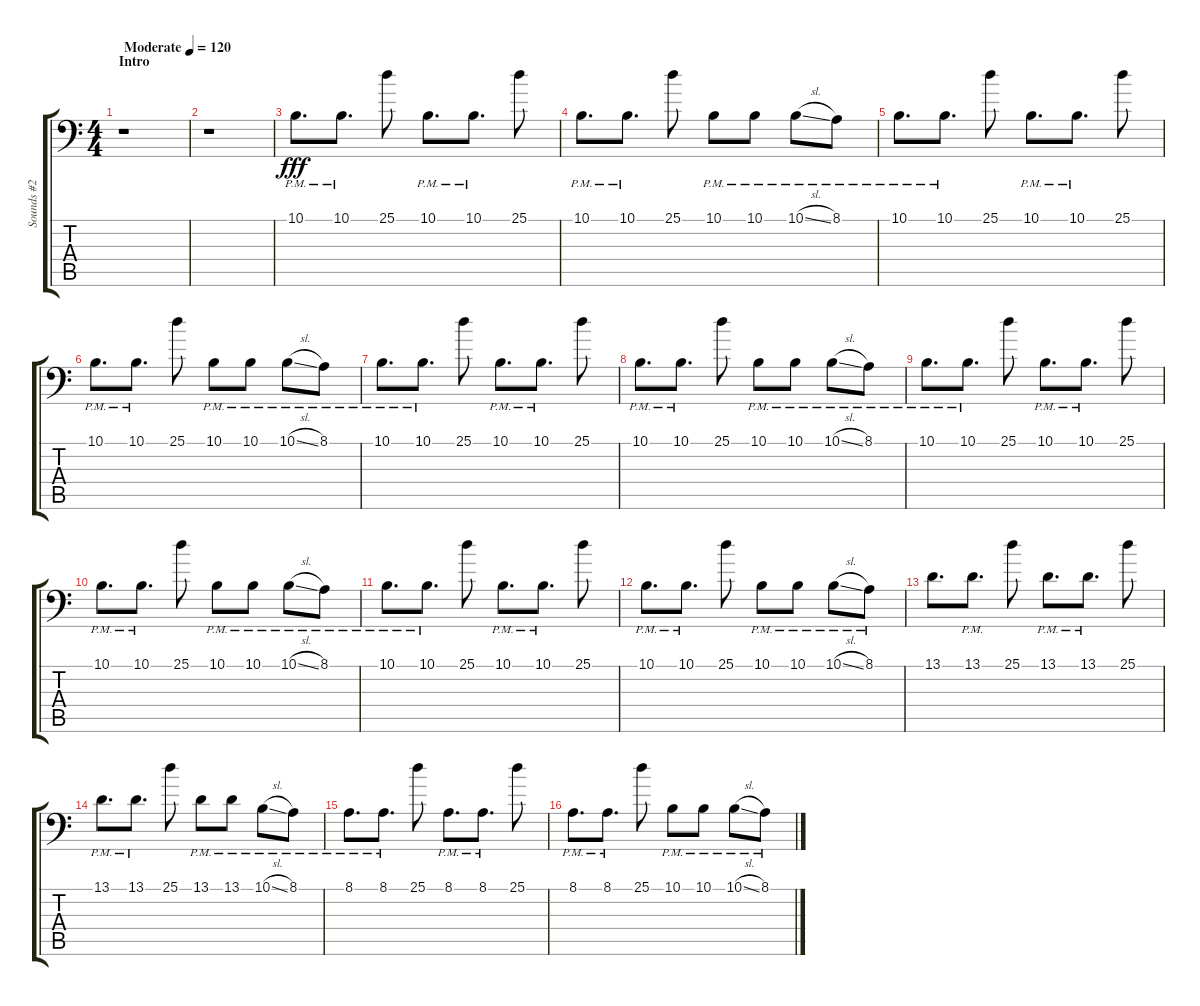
\track ("Sounds #2" "Sounds #2") {instrument lead1square}
\staff {score tabs}
\tuning (Db3 Ab2 E2 B1 Gb1 B0) {hide}
\ts (4 4)
\section ("" "Intro")
\tempo (120 "Moderate")
\clef f4
\ks c
r.1{dy fff instrument lead1square} |
r.1 |
10.1{pm}.8{d} 10.1{pm}.8{d} 25.1.8 10.1{pm}.8{d} 10.1{pm}.8{d} 25.1.8 |
10.1{pm}.8{d} 10.1{pm}.8{d} 25.1.8 10.1{pm}.8 10.1{pm}.8 10.1{sl pm}.8 8.1{pm}.8 |
10.1{pm}.8{d} 10.1{pm}.8{d} 25.1.8 10.1{pm}.8{d} 10.1{pm}.8{d} 25.1.8 |
10.1{pm}.8{d} 10.1{pm}.8{d} 25.1.8 10.1{pm}.8 10.1{pm}.8 10.1{sl pm}.8 8.1{pm}.8 |
10.1{pm}.8{d} 10.1{pm}.8{d} 25.1.8 10.1{pm}.8{d} 10.1{pm}.8{d} 25.1.8 |
10.1{pm}.8{d} 10.1{pm}.8{d} 25.1.8 10.1{pm}.8 10.1{pm}.8 10.1{sl pm}.8 8.1{pm}.8 |
10.1{pm}.8{d} 10.1{pm}.8{d} 25.1.8 10.1{pm}.8{d} 10.1{pm}.8{d} 25.1.8 |
10.1{pm}.8{d} 10.1{pm}.8{d} 25.1.8 10.1{pm}.8 10.1{pm}.8 10.1{sl pm}.8 8.1{pm}.8 |
10.1{pm}.8{d} 10.1{pm}.8{d} 25.1.8 10.1{pm}.8{d} 10.1{pm}.8{d} 25.1.8 |
10.1{pm}.8{d} 10.1{pm}.8{d} 25.1.8 10.1{pm}.8 10.1{pm}.8 10.1{sl pm}.8 8.1{pm}.8 |
13.1.8{d} 13.1{pm}.8{d} 25.1.8 13.1{pm}.8{d} 13.1{pm}.8{d} 25.1.8 |
13.1{pm}.8{d} 13.1{pm}.8{d} 25.1.8 13.1{pm}.8 13.1{pm}.8 10.1{sl pm}.8 8.1{pm}.8 |
8.1{pm}.8{d} 8.1{pm}.8{d} 25.1.8 8.1{pm}.8{d} 8.1{pm}.8{d} 25.1.8 |
8.1{pm}.8{d} 8.1{pm}.8{d} 25.1.8 10.1{pm}.8 10.1{pm}.8 10.1{sl pm}.8 8.1{pm}.8
